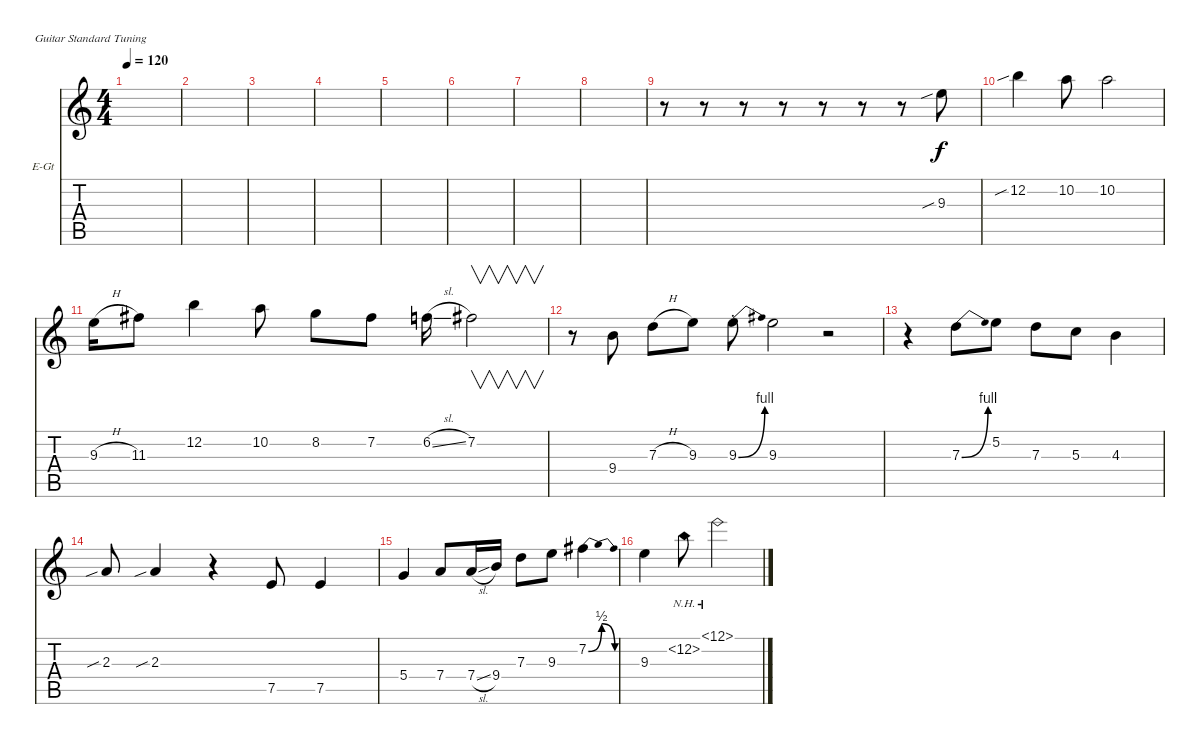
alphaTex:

\defaultSystemsLayout 4
\bracketExtendMode nobrackets
\firstSystemTrackNameOrientation horizontal
\otherSystemsTrackNameOrientation horizontal
\track ("Electric Guitar" "E-Gt") {instrument electricguitarclean}
\staff {score tabs}
\tuning (E4 B3 G3 D3 A2 E2)
\ts (4 4)
\tempo 120
\clef g2
\scale
0.485477
\ks c
|
\scale
0.257261 |
\scale
0.257261 |
\scale
0.333333 |
\scale
0.333333 |
\scale
0.333333 |
\scale
0.333333 |
\scale
0.333333 |
\scale
0.333333 r.8 r.8 r.8 r.8 r.8 r.8 r.8 9.3{sib}.8 |
12.2{sib}.4 10.2.8 10.2.2 |
9.3{h}.16 11.3.8 12.2.4 10.2.8 8.2.8 7.2.8 6.2{sl}.16 7.2.2{v} |
r.8 9.4.8 7.3{h}.8 9.3.8 9.3{be (bend 0 0 10.2 4) st}.8 9.3.2 r.2 |
r.4 7.3{be (bend 0 0 3 4)}.8 5.2.8 7.3.8 5.3.8 4.3.4 |
2.3{sib}.8 2.3{sib}.4 r.4 7.5.8 7.5.4 |
5.4.4 7.4.8 7.4{sl}.16 9.4.16 7.3.8 9.3.8 7.2{be (bendrelease 0 0 18 2 20.4 2 30 0)}.4 |
9.3.4 12.2{nh}.8 12.1{nh}.2
